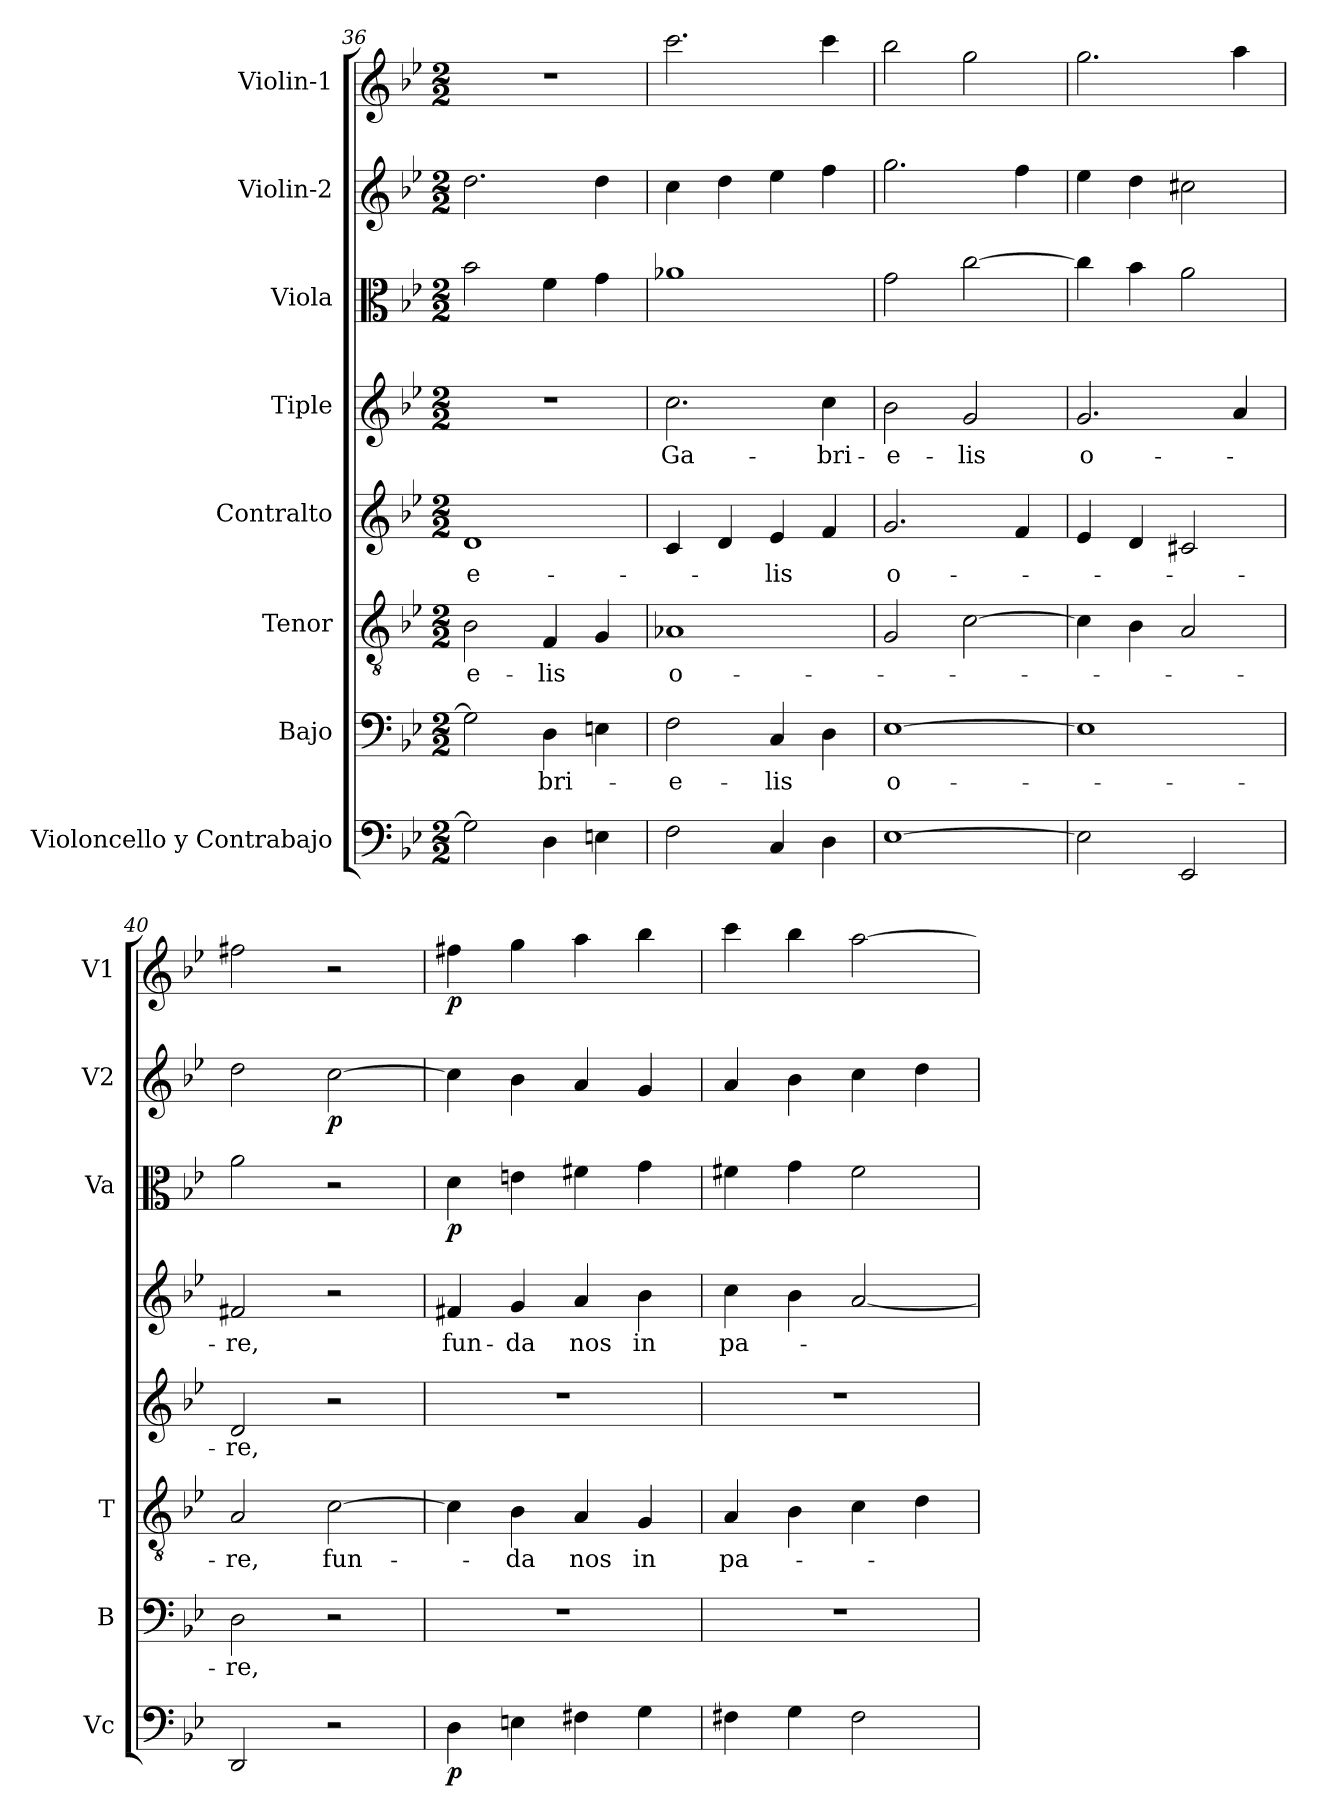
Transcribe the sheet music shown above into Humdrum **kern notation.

**kern	**dynam	**kern	**text	**kern	**text	**kern	**text	**kern	**text	**kern	**dynam	**kern	**dynam	**kern	**dynam
*part8	*part8	*part7	*part7	*part6	*part6	*part5	*part5	*part4	*part4	*part3	*part3	*part2	*part2	*part1	*part1
*staff8	*staff8	*staff7	*staff7	*staff6	*staff6	*staff5	*staff5	*staff4	*staff4	*staff3	*staff3	*staff2	*staff2	*staff1	*staff1
*I"Violoncello y Contrabajo	*	*I"Bajo	*	*I"Tenor	*	*I"Contralto	*	*I"Tiple	*	*I"Viola	*	*I"Violin-2	*	*I"Violin-1	*
*I'Vc	*	*I'B	*	*I'T	*	*	*	*	*	*I'Va	*	*I'V2	*	*I'V1	*
*clefF4	*	*clefF4	*	*clefGv2	*	*clefG2	*	*clefG2	*	*clefC3	*	*clefG2	*	*clefG2	*
*k[b-e-]	*	*k[b-e-]	*	*k[b-e-]	*	*k[b-e-]	*	*k[b-e-]	*	*k[b-e-]	*	*k[b-e-]	*	*k[b-e-]	*
*B-:	*	*B-:	*	*B-:	*	*B-:	*	*B-:	*	*B-:	*	*B-:	*	*B-:	*
*M2/2	*	*M2/2	*	*M2/2	*	*M2/2	*	*M2/2	*	*M2/2	*	*M2/2	*	*M2/2	*
=36	=36	=36	=36	=36	=36	=36	=36	=36	=36	=36	=36	=36	=36	=36	=36
!	!	!	!	!	!LO:LY:b	!	!LO:LY:b	!	!	!	!	!	!	!	!
2G\]	.	2G\]	.	2B-\	-e-	1d	-e-	1r	.	2b-\	.	2.dd\	.	1r	.
!	!	!	!LO:LY:b	!	!LO:LY:b	!	!	!	!	!	!	!	!	!	!
4D\	.	4D\	-bri-	4F/	-lis	.	.	.	.	4f\	.	.	.	.	.
4En\	.	4En\	.	4G/	.	.	.	.	.	4g\	.	4dd\	.	.	.
!!LO:PB:g=z
=37	=37	=37	=37	=37	=37	=37	=37	=37	=37	=37	=37	=37	=37	=37	=37
!	!	!	!LO:LY:b	!	!LO:LY:b	!	!	!	!LO:LY:b	!	!	!	!	!	!
2F\	.	2F\	-e-	1A-X	o-	4c/	.	2.cc\	Ga-	1a-X	.	4cc\	.	2.ccc\	.
.	.	.	.	.	.	4d/	.	.	.	.	.	4dd\	.	.	.
!	!	!	!LO:LY:b	!	!	!	!LO:LY:b	!	!	!	!	!	!	!	!
4C/	.	4C/	-lis	.	.	4e-/	-lis	.	.	.	.	4ee-\	.	.	.
!	!	!	!	!	!	!	!	!	!LO:LY:b	!	!	!	!	!	!
4D\	.	4D\	.	.	.	4f/	.	4cc\	-bri-	.	.	4ff\	.	4ccc\	.
=38	=38	=38	=38	=38	=38	=38	=38	=38	=38	=38	=38	=38	=38	=38	=38
!	!	!	!LO:LY:b	!	!	!	!LO:LY:b	!	!LO:LY:b	!	!	!	!	!	!
[1E-	.	[1E-	o-	2G/	.	2.g/	o-	2b-\	-e-	2g\	.	2.gg\	.	2bb-\	.
!	!	!	!	!	!	!	!	!	!LO:LY:b	!	!	!	!	!	!
.	.	.	.	[2c\	.	.	.	2g/	-lis	[2cc\	.	.	.	2gg\	.
.	.	.	.	.	.	4f/	.	.	.	.	.	4ff\	.	.	.
=39	=39	=39	=39	=39	=39	=39	=39	=39	=39	=39	=39	=39	=39	=39	=39
!	!	!	!	!	!	!	!	!	!LO:LY:b	!	!	!	!	!	!
2E-\]	.	1E-]	.	4c\]	.	4e-/	.	2.g/	o-	4cc\]	.	4ee-\	.	2.gg\	.
.	.	.	.	4B-\	.	4d/	.	.	.	4b-\	.	4dd\	.	.	.
2EE-/	.	.	.	2A/	.	2c#X/	.	.	.	2a\	.	2cc#X\	.	.	.
.	.	.	.	.	.	.	.	4a/	.	.	.	.	.	4aa\	.
=40	=40	=40	=40	=40	=40	=40	=40	=40	=40	=40	=40	=40	=40	=40	=40
!	!	!	!LO:LY:b	!	!LO:LY:b	!	!LO:LY:b	!	!LO:LY:b	!	!	!	!	!	!
2DD/	.	2D\	-re,	2A/	-re,	2d/	-re,	2f#X/	-re,	2a\	.	2dd\	.	2ff#X\	.
!	!	!	!	!	!LO:LY:b	!	!	!	!	!	!	!	!LO:DY:b	!	!
2r	.	2r	.	[2c\	fun-	2r	.	2r	.	2r	.	[2cc\	p	2r	.
=41	=41	=41	=41	=41	=41	=41	=41	=41	=41	=41	=41	=41	=41	=41	=41
!	!LO:DY:b	!	!	!	!	!	!	!	!LO:LY:b	!	!LO:DY:b	!	!	!	!LO:DY:b
4D\	p	1r	.	4c\]	.	1r	.	4f#X/	fun-	4d\	p	4cc\]	.	4ff#X\	p
!	!	!	!	!	!LO:LY:b	!	!	!	!LO:LY:b	!	!	!	!	!	!
4En\	.	.	.	4B-\	-da	.	.	4g/	-da	4en\	.	4b-\	.	4gg\	.
!	!	!	!	!	!LO:LY:b	!	!	!	!LO:LY:b	!	!	!	!	!	!
4F#X\	.	.	.	4A/	nos	.	.	4a/	nos	4f#X\	.	4a/	.	4aa\	.
!	!	!	!	!	!LO:LY:b	!	!	!	!LO:LY:b	!	!	!	!	!	!
4G\	.	.	.	4G/	in	.	.	4b-\	in	4g\	.	4g/	.	4bb-\	.
=42	=42	=42	=42	=42	=42	=42	=42	=42	=42	=42	=42	=42	=42	=42	=42
!	!	!	!	!	!LO:LY:b	!	!	!	!LO:LY:b	!	!	!	!	!	!
4F#X\	.	1r	.	4A/	pa-	1r	.	4cc\	pa-	4f#X\	.	4a/	.	4ccc\	.
4G\	.	.	.	4B-\	.	.	.	4b-\	.	4g\	.	4b-\	.	4bb-\	.
2F#\	.	.	.	4c\	.	.	.	[2a/	.	2f#\	.	4cc\	.	[2aa\	.
.	.	.	.	4d\	.	.	.	.	.	.	.	4dd\	.	.	.
=	=	=	=	=	=	=	=	=	=	=	=	=	=	=	=
*-	*-	*-	*-	*-	*-	*-	*-	*-	*-	*-	*-	*-	*-	*-	*-
